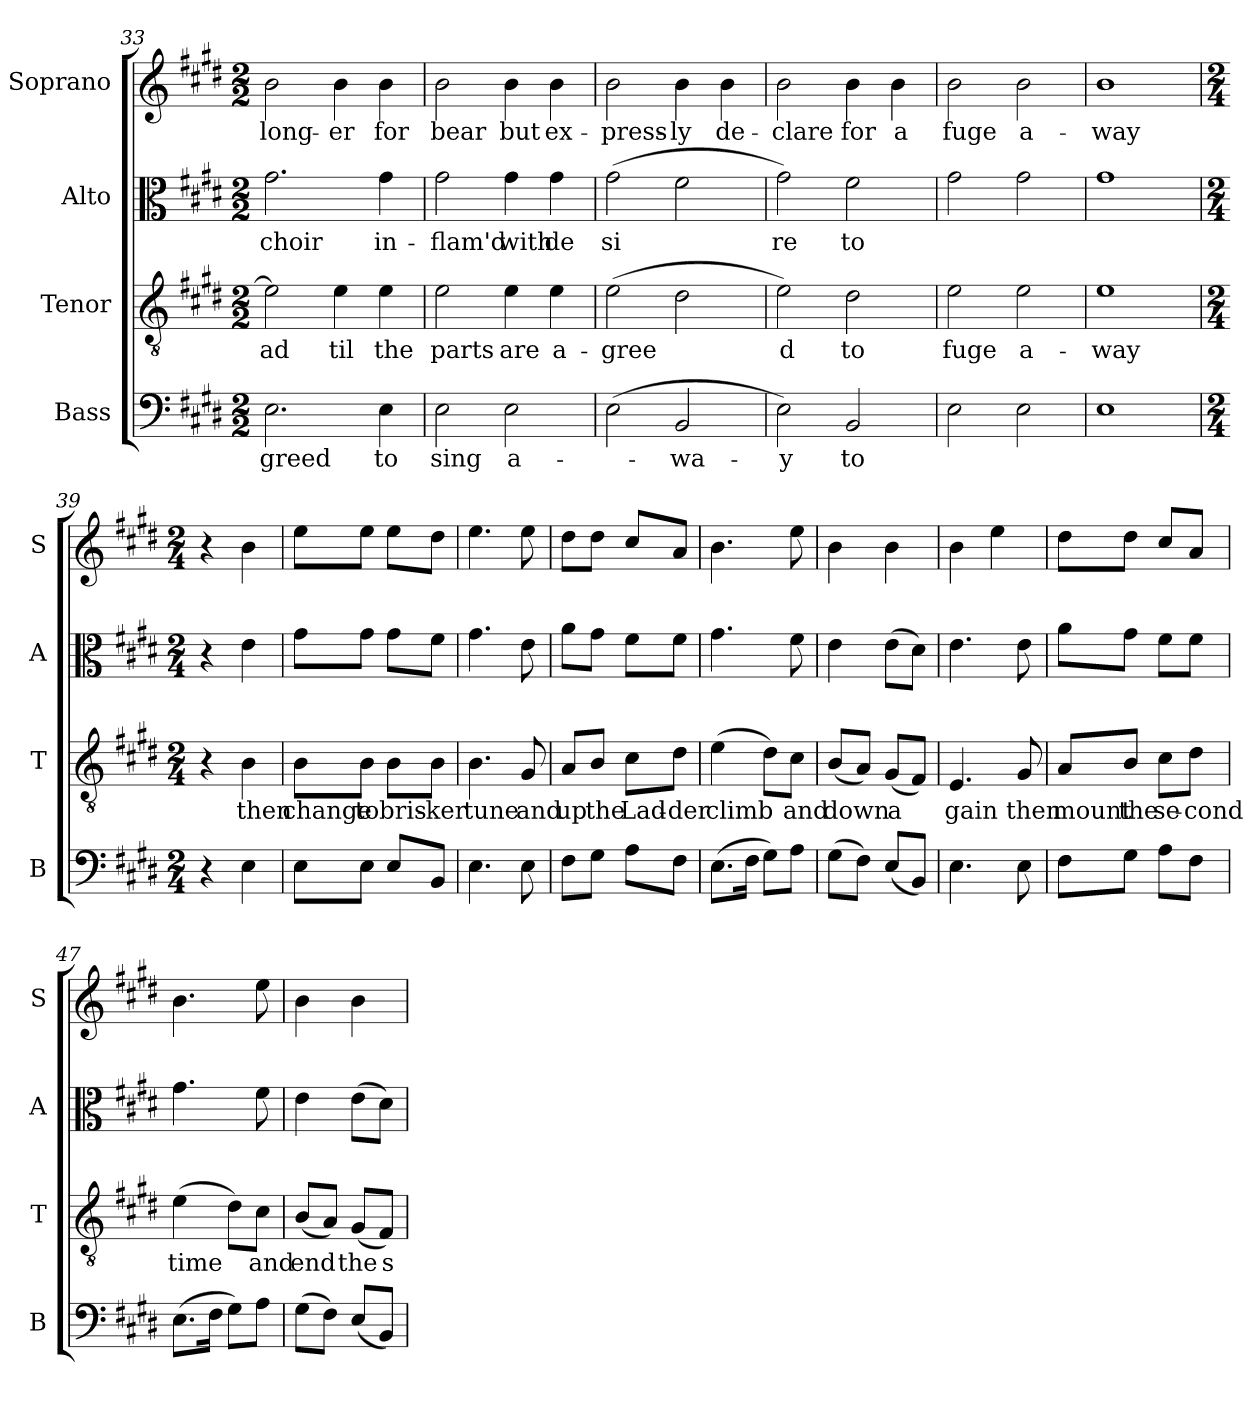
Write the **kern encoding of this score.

**kern	**text	**kern	**text	**kern	**text	**kern	**text
*part4	*part4	*part3	*part3	*part2	*part2	*part1	*part1
*staff4	*staff4	*staff3	*staff3	*staff2	*staff2	*staff1	*staff1
*I"Bass	*	*I"Tenor	*	*I"Alto	*	*I"Soprano	*
*I'B	*	*I'T	*	*I'A	*	*I'S	*
*clefF4	*	*clefGv2	*	*clefC3	*	*clefG2	*
*k[f#c#g#d#]	*	*k[f#c#g#d#]	*	*k[f#c#g#d#]	*	*k[f#c#g#d#]	*
*E:	*	*E:	*	*E:	*	*E:	*
*M2/2	*	*M2/2	*	*M2/2	*	*M2/2	*
=33	=33	=33	=33	=33	=33	=33	=33
2.E\	-greed	2e\]	-ad	2.g#\	choir	2b\	long-
.	.	4e\	til	.	.	4b\	-er
4E\	to	4e\	the	4g#\	in-	4b\	for
!!LO:PB:g=z
=34	=34	=34	=34	=34	=34	=34	=34
2E\	sing	2e\	parts	2g#\	-flam'd	2b\	bear
2E\	a-	4e\	are	4g#\	with	4b\	but
.	.	4e\	a-	4g#\	de	4b\	ex-
=35	=35	=35	=35	=35	=35	=35	=35
(2E\	.	(2e\	-gree	(2g#\	si	2b\	-press-
2BB/	-wa-	2d#\	.	2f#\	.	4b\	-ly
.	.	.	.	.	.	4b\	de-
=36	=36	=36	=36	=36	=36	=36	=36
2E\)	-y	2e\)	d	2g#\)	re	2b\	-clare
2BB/	to	2d#\	to	2f#\	to	4b\	for
.	.	.	.	.	.	4b\	a
=37	=37	=37	=37	=37	=37	=37	=37
2E\	.	2e\	fuge	2g#\	.	2b\	fuge
2E\	.	2e\	a-	2g#\	.	2b\	a-
=38	=38	=38	=38	=38	=38	=38	=38
1E	.	1e	-way	1g#	.	1b	-way
=39	=39	=39	=39	=39	=39	=39	=39
*M2/4	*	*M2/4	*	*M2/4	*	*M2/4	*
4r	.	4r	.	4r	.	4r	.
4E\	.	4B\	then	4e\	.	4b\	.
!!LO:LB:g=z
=40	=40	=40	=40	=40	=40	=40	=40
8E\L	.	8B\L	change	8g#\L	.	8ee\L	.
8E\J	.	8B\J	to	8g#\J	.	8ee\J	.
8E/L	.	8B\L	bris-	8g#\L	.	8ee\L	.
8BB/J	.	8B\J	-ker	8f#\J	.	8dd#\J	.
=41	=41	=41	=41	=41	=41	=41	=41
4.E\	.	4.B\	tune	4.g#\	.	4.ee\	.
8E\	.	8G#/	and	8e\	.	8ee\	.
=42	=42	=42	=42	=42	=42	=42	=42
8F#\L	.	8A/L	up	8a\L	.	8dd#\L	.
8G#\J	.	8B/J	the	8g#\J	.	8dd#\J	.
8A\L	.	8c#\L	Lad-	8f#\L	.	8cc#/L	.
8F#\J	.	8d#\J	-der	8f#\J	.	8a/J	.
=43	=43	=43	=43	=43	=43	=43	=43
(8.E\L	.	(4e\	climb	4.g#\	.	4.b\	.
16F#\Jk	.	.	.	.	.	.	.
8G#\L)	.	8d#\L)	.	.	.	.	.
8A\J	.	8c#\J	and	8f#\	.	8ee\	.
=44	=44	=44	=44	=44	=44	=44	=44
(8G#\L	.	(8B/L	down	4e\	.	4b\	.
8F#\J)	.	8A/J)	.	.	.	.	.
(8E/L	.	(8G#/L	a	(8e\L	.	4b\	.
8BB/J)	.	8F#/J)	.	8d#\J)	.	.	.
!!LO:LB:g=z
=45	=45	=45	=45	=45	=45	=45	=45
4.E\	.	4.E/	gain	4.e\	.	4b\	.
.	.	.	.	.	.	4ee\	.
8E\	.	8G#/	then	8e\	.	.	.
=46	=46	=46	=46	=46	=46	=46	=46
8F#\L	.	8A/L	mount	8a\L	.	8dd#\L	.
8G#\J	.	8B/J	the	8g#\J	.	8dd#\J	.
8A\L	.	8c#\L	se-	8f#\L	.	8cc#/L	.
8F#\J	.	8d#\J	-cond	8f#\J	.	8a/J	.
=47	=47	=47	=47	=47	=47	=47	=47
(8.E\L	.	(4e\	time	4.g#\	.	4.b\	.
16F#\Jk	.	.	.	.	.	.	.
8G#\L)	.	8d#\L)	.	.	.	.	.
8A\J	.	8c#\J	and	8f#\	.	8ee\	.
=48	=48	=48	=48	=48	=48	=48	=48
(8G#\L	.	(8B/L	end	4e\	.	4b\	.
8F#\J)	.	8A/J)	.	.	.	.	.
(8E/L	.	(8G#/L	the	(8e\L	.	4b\	.
8BB/J)	.	8F#/J)	s	8d#\J)	.	.	.
=	=	=	=	=	=	=	=
*-	*-	*-	*-	*-	*-	*-	*-
